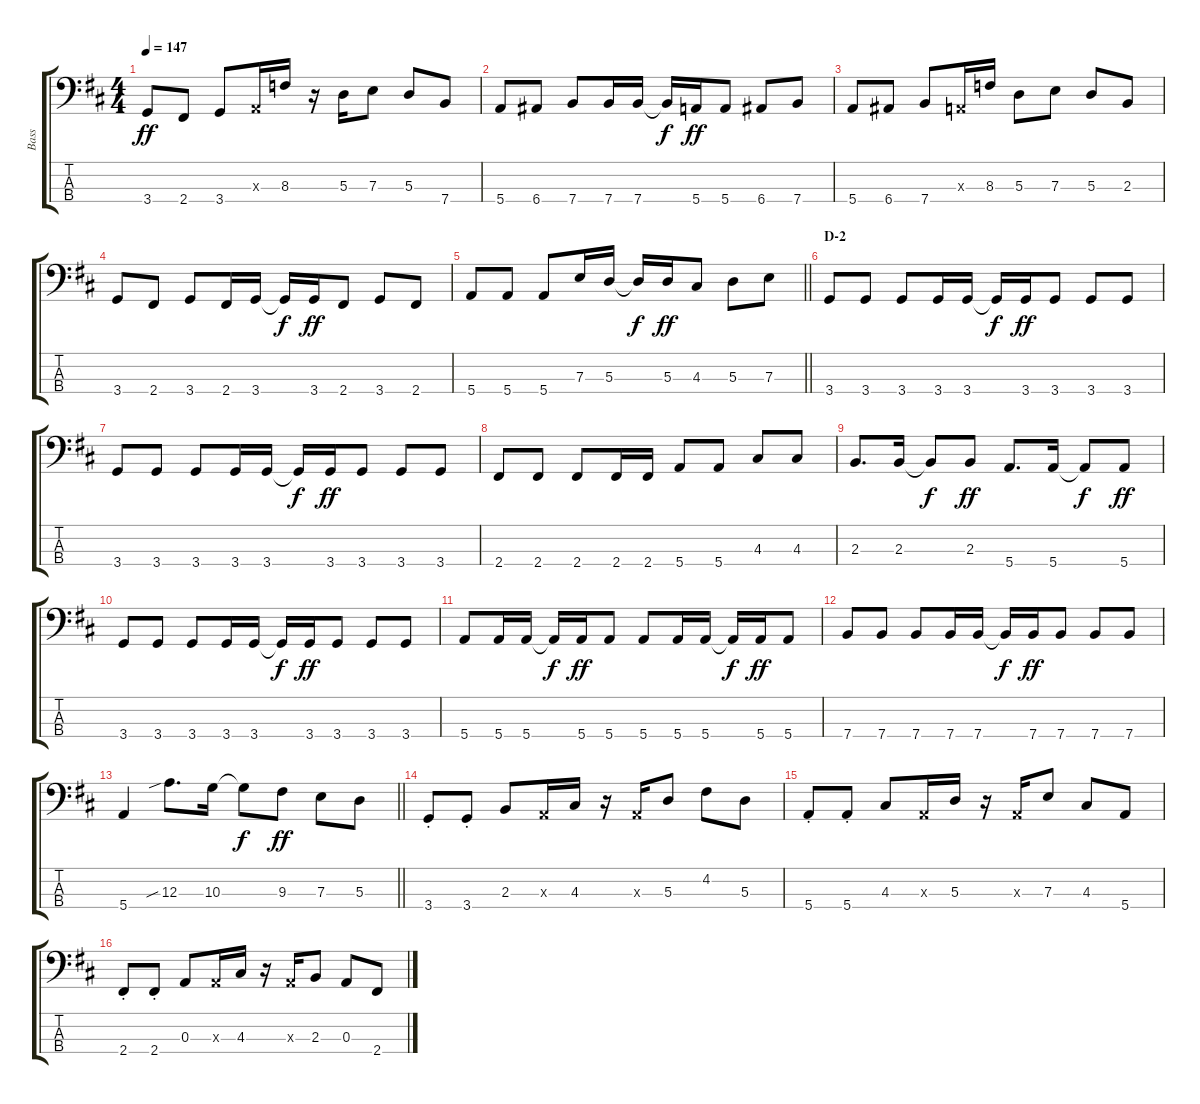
\track ("Bass" "Bass") {instrument electricbasspick}
\staff {score tabs}
\tuning (G2 D2 A1 E1) {hide}
\ts (4 4)
\tempo 147
\clef f4
\ks d
3.4.8{dy ff} 2.4.8 3.4.8 0.3{x}.16 8.3.16 r.16 5.3.16 7.3.8 5.3.8 7.4.8 |
5.4.8 6.4.8 7.4.8 7.4.16 7.4.16 7.4{t}.16{dy f} 5.4.16{dy ff} 5.4.8 6.4.8 7.4.8 |
5.4.8 6.4.8 7.4.8 0.3{x}.16 8.3.16 5.3.8 7.3.8 5.3.8 2.3.8 |
3.4.8 2.4.8 3.4.8 2.4.16 3.4.16 3.4{t}.16{dy f} 3.4.16{dy ff} 2.4.8 3.4.8 2.4.8 |
\barLineRight lightlight
5.4.8 5.4.8 5.4.8 7.3.16 5.3.16 5.3{t}.16{dy f} 5.3.16{dy ff} 4.3.8 5.3.8 7.3.8 |
\section ("" "D-2")
3.4.8 3.4.8 3.4.8 3.4.16 3.4.16 3.4{t}.16{dy f} 3.4.16{dy ff} 3.4.8 3.4.8 3.4.8 |
3.4.8 3.4.8 3.4.8 3.4.16 3.4.16 3.4{t}.16{dy f} 3.4.16{dy ff} 3.4.8 3.4.8 3.4.8 |
2.4.8 2.4.8 2.4.8 2.4.16 2.4.16 5.4.8 5.4.8 4.3.8 4.3.8 |
2.3.8{d} 2.3.16 2.3{t}.8{dy f} 2.3.8{dy ff} 5.4.8{d} 5.4.16 5.4{t}.8{dy f} 5.4.8{dy ff} |
3.4.8 3.4.8 3.4.8 3.4.16 3.4.16 3.4{t}.16{dy f} 3.4.16{dy ff} 3.4.8 3.4.8 3.4.8 |
5.4.8 5.4.16 5.4.16 5.4{t}.16{dy f} 5.4.16{dy ff} 5.4.8 5.4.8 5.4.16 5.4.16 5.4{t}.16{dy f} 5.4.16{dy ff} 5.4.8 |
7.4.8 7.4.8 7.4.8 7.4.16 7.4.16 7.4{t}.16{dy f} 7.4.16{dy ff} 7.4.8 7.4.8 7.4.8 |
\barLineRight lightlight
5.4.4 12.3{sib}.8{d} 10.3.16 10.3{t}.8{dy f} 9.3.8{dy ff} 7.3.8 5.3.8 |
3.4{st}.8 3.4{st}.8 2.3.8 0.3{x}.16 4.3.16 r.16 0.3{x}.16 5.3.8 4.2.8 5.3.8 |
5.4{st}.8 5.4{st}.8 4.3.8 0.3{x}.16 5.3.16 r.16 0.3{x}.16 7.3.8 4.3.8 5.4.8 |
2.4{st}.8 2.4{st}.8 0.3.8 0.3{x}.16 4.3.16 r.16 0.3{x}.16 2.3.8 0.3.8 2.4.8
